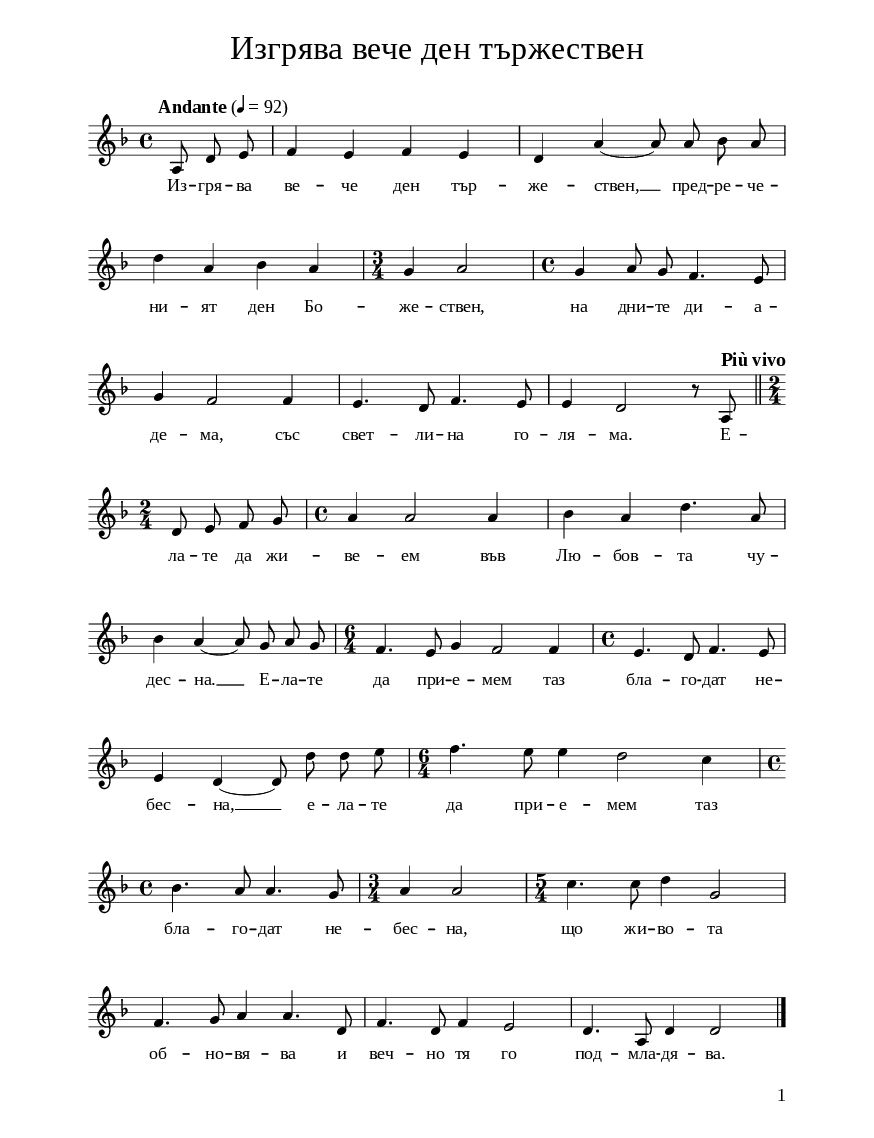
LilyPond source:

\version "2.24.2"

% include paper part and global functions
\include "include/globals.ily"


"rightBraces022" = \markup {
  \column {
    % repeat braces
    \translate #'(0 . -20.1 )
    \right-brace #18



  }
  \column {
    % repeat numbers
    \translate #'(0 . -20.7 )
    2
  }
}

\bookpart {
  \label #'ref022
  \tocItem \markup "Изгрява вече ден тържествен"
  \include "include/bookpart-paper.ily"
  \score {
    \include "include/score-layout.ily"

    \new Voice \absolute {
      \clef treble
      \key d \minor
      \time 4/4
      \tempoFunc "Andante" 4 "92"
      \autoBeamOff

      \partial 4.

      a8 d'8 e'8 |f'4 e'4 f'4 e'4 |d'4 a'4 ~ a'8 a'8 bes'8 a'8 \break |
      d''4 a'4 bes'4 a'4 |\time 3/4  g'4 a'2 | \time 4/4  g'4 a'8 g'8 f'4. e'8 \break
      g'4 f'2 f'4 |  e'4. d'8 f'4. e'8 | e'4 d'2 r8 \tempo "Più vivo" a8 | \bar "||" \time 2/4 \break
      d'8 e'8 f'8 g'8 | \time 4/4  a'4 a'2 a'4 | bes'4 a'4 d''4. a'8 \break |
      bes'4 a'4 ~ a'8 g'8 a'8 g'8 |  \time 6/4  f'4. e'8 g'4 f'2 f'4 | \time 4/4  e'4. d'8 f'4. e'8 \break |
      e'4 d'4 ~ d'8 d''8 d''8 e''8 | \time 6/4  f''4. e''8 e''4 d''2 c''4 \break
      \time 4/4  bes'4. a'8 a'4. g'8 |  \time 3/4  a'4 a'2 | \time 5/4  c''4. c''8 d''4 g'2 \break |
      f'4. g'8 a'4 a'4. d'8 | f'4. d'8 f'4 e'2 | d'4. a8 d'4 d'2 \bar "|." \pageBreak
    }
    \addlyrics {
      Из -- гря -- ва ве -- че ден тър -- же -- ствен, __ пред -- ре -- че
      -- ни -- ят ден Бо -- же -- ствен, на дни --
      те ди -- а -- де -- ма, със свет -- ли -- на го
      -- ля -- ма. Е -- ла -- те да жи -- ве -- ем във
      Лю -- бов -- та чу -- дес -- на. __ Е -- ла -- те
      да при -- е -- мем таз бла -- го -- дат не --
      бес -- на, __ е -- ла -- те да при -- е -- мем таз
      бла -- го -- дат не -- бес -- на, що жи -- во --
      та об -- но -- вя -- ва и веч -- но тя го под
      -- мла -- дя -- ва.
    }
    \header {
      title = \titleFunc "Изгрява вече ден тържествен" "Izgrjava veče den tăržestven"
    }

    \midi{}

  } % score

  \pageBreak

  \markup \fontsize #bgCoupletFontSize {
    \hspace #15
    \override #`(baseline-skip . ,bgCoupletBaselineSkip)
    \column {

      \line { 2. И носи Радост за душата, }
      \line {   "   " и прогласява Свободата,}
      \line {   "   " и Мир с Любов пресвята}
      \line {   "   " за всички на Земята. }


      \line { " " }
      \line { "   " \italic {Припев: } }

      \line {   "   "  Елате да живеем }

      \line {   "   " във Любовта чудесна. }

      \line {   "   " Елате да приемем }

      \line {   "   " таз благодат небесна, }

      \line {   "   " що живота обновява }

      \line {   "   " и вечно тя го подмладява. }

      \line { " " }
      \line {  3.  О, ден прекрасен, вечно благо, }
      \line {   "   " кому за тебе не е драго? }
      \line {   "   " За всичките години}
      \line {   "   " по-скоро обнови ни! }

      \line { " " }
      \line { "   " \italic {Припев ... } }
    }
     \"rightBraces022"
  } % markup

} % bookpart
